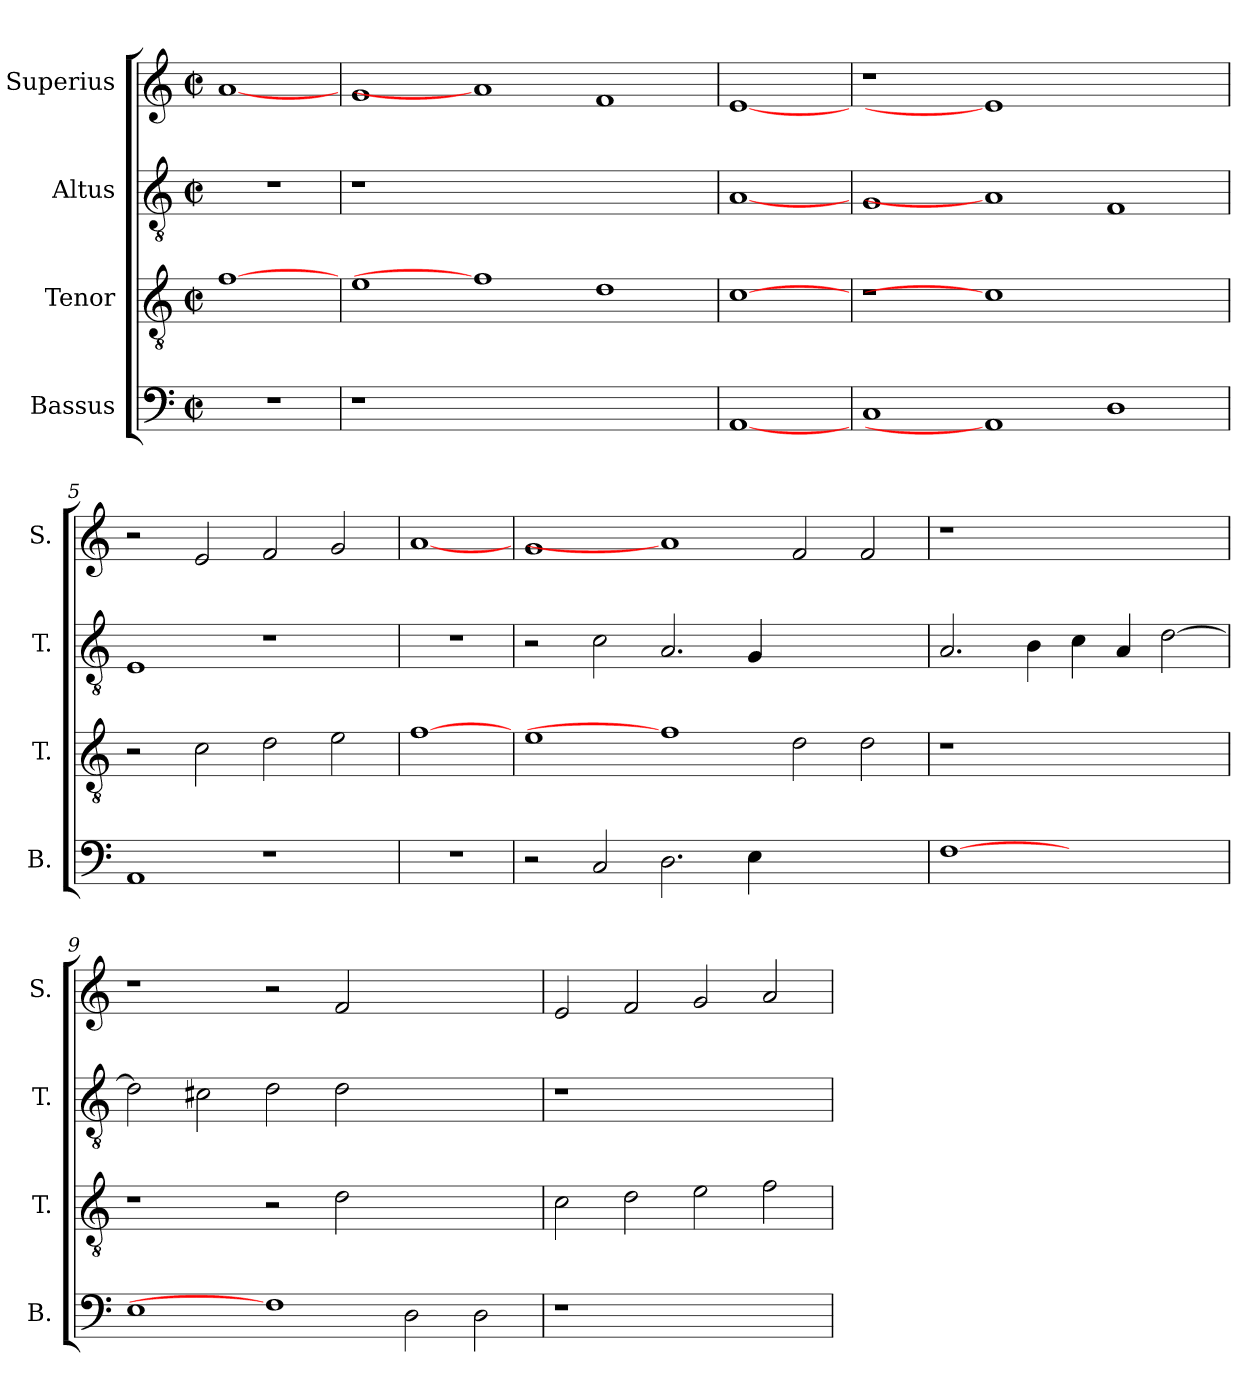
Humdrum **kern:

**kern	**kern	**kern	**kern
*part4	*part3	*part2	*part1
*staff4	*staff3	*staff2	*staff1
*I"Bassus	*I"Tenor	*I"Altus	*I"Superius
*I'B.	*I'T.	*I'T.	*I'S.
!!LO:PB:g=z
*clefF4	*clefGv2	*clefGv2	*clefG2
*	*ITrd7c12	*ITrd7c12	*
*k[]	*k[]	*k[]	*k[]
*C:	*C:	*C:	*C:
*M2/2	*M2/2	*M2/2	*M2/2
*met(c|)	*met(c|)	*met(c|)	*met(c|)
=1	=1	=1	=1
!LO:N:vis=1	!	!LO:N:vis=1	!
1r	[1Fi	1r	[1ai
=2	=2	=2	=2
!LO:N:vis=1	!	!LO:N:vis=1	!
1r	1Ei	1r	1gi
0ryy	1Fi]	0ryy	1ai]
.	1Di	.	1fi
=3	=3	=3	=3
[1AAi	[1Ci	[1AAi	[1ei
=4	=4	=4	=4
!	!LO:N:vis=1	!	!LO:N:vis=1
1Ci	1r	1GGi	1r
1AAi]	1Ci]	1AAi]	1ei]
1Di	1ryy	1FFi	1ryy
=5	=5	=5	=5
1AAi	2r	1EEi	2r
.	2Ci\	.	2ei/
1r	2Di\	1r	2fi/
.	2Ei\	.	2gi/
=6	=6	=6	=6
!LO:N:vis=1	!	!LO:N:vis=1	!
1r	[1Fi	1r	[1ai
!!LO:LB:g=z
=7	=7	=7	=7
2r	1Ei	2r	1gi
2Ci/	.	2Ci\	.
2.Di\	1Fi]	2.AAi/	1ai]
4Ei\	.	4GGi/	.
1ryy	2Di\	1ryy	2fi/
.	2Di\	.	2fi/
=8	=8	=8	=8
!	!LO:N:vis=1	!	!LO:N:vis=1
[1Fi	1r	2.AAi/	1r
.	.	4BBi\	.
1ryy	1ryy	4Ci\	1ryy
.	.	4AAi/	.
.	.	[>2Di\	.
=9	=9	=9	=9
1Ei	1r	2Di\]	1r
.	.	2C#Xi\	.
1Fi]	2r	2Di\	2r
.	2Di\	2Di\	2fi/
2Di\	1ryy	1ryy	1ryy
2Di\	.	.	.
=10	=10	=10	=10
!LO:N:vis=1	!	!LO:N:vis=1	!
1r	2Ci\	1r	2ei/
.	2Di\	.	2fi/
1ryy	2Ei\	1ryy	2gi/
.	2Fi\	.	2ai/
=	=	=	=
*-	*-	*-	*-
